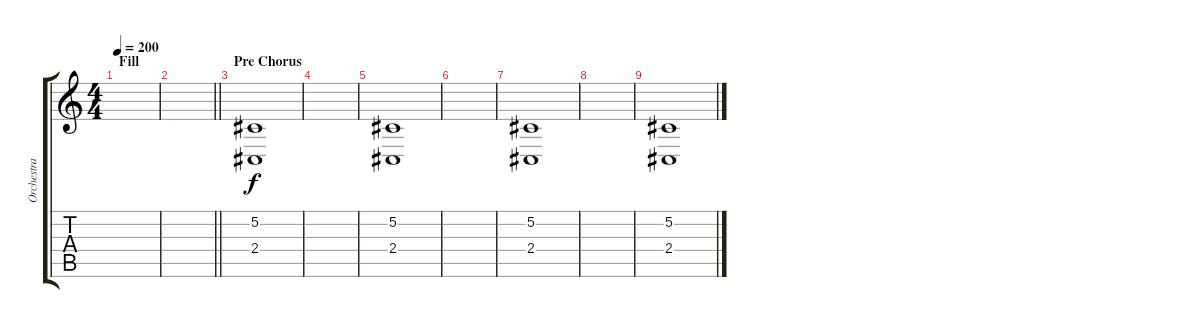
\track ("Orchestra Hit" "Orchestra ") {instrument orchestrahit}
\staff {score tabs}
\tuning (Db4 Ab3 E3 B2 Gb2 Db2) {hide}
\ts (4 4)
\section ("" "Fill")
\tempo 200
\clef g2
\ks c
|
\barLineRight lightlight
|
\section ("" "Pre Chorus")
(5.2 2.4).1 |
|
(5.2 2.4).1 |
|
(5.2 2.4).1 |
|
(5.2 2.4).1
